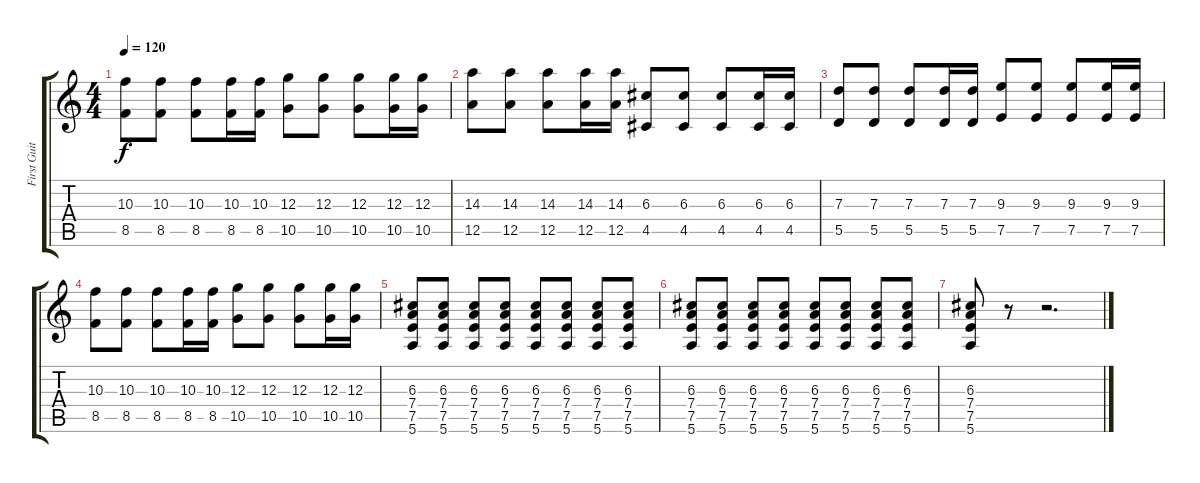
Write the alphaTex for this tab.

\track ("First Guitar" "First Guit") {instrument overdrivenguitar}
\staff {score tabs}
\tuning (E4 B3 G3 D3 A2 E2) {hide}
\ts (4 4)
\tempo 120
\clef g2
\ks c
(10.3 8.5).8{dy f} (10.3 8.5).8 (10.3 8.5).8 (10.3 8.5).16 (10.3 8.5).16 (12.3 10.5).8 (12.3 10.5).8 (12.3 10.5).8 (12.3 10.5).16 (12.3 10.5).16 |
(14.3 12.5).8 (14.3 12.5).8 (14.3 12.5).8 (14.3 12.5).16 (14.3 12.5).16 (6.3 4.5).8 (6.3 4.5).8 (6.3 4.5).8 (6.3 4.5).16 (6.3 4.5).16 |
(7.3 5.5).8 (7.3 5.5).8 (7.3 5.5).8 (7.3 5.5).16 (7.3 5.5).16 (9.3 7.5).8 (9.3 7.5).8 (9.3 7.5).8 (9.3 7.5).16 (9.3 7.5).16 |
(10.3 8.5).8 (10.3 8.5).8 (10.3 8.5).8 (10.3 8.5).16 (10.3 8.5).16 (12.3 10.5).8 (12.3 10.5).8 (12.3 10.5).8 (12.3 10.5).16 (12.3 10.5).16 |
(6.3 7.4 7.5 5.6).8 (6.3 7.4 7.5 5.6).8 (6.3 7.4 7.5 5.6).8 (6.3 7.4 7.5 5.6).8 (6.3 7.4 7.5 5.6).8 (6.3 7.4 7.5 5.6).8 (6.3 7.4 7.5 5.6).8 (6.3 7.4 7.5 5.6).8 |
(6.3 7.4 7.5 5.6).8 (6.3 7.4 7.5 5.6).8 (6.3 7.4 7.5 5.6).8 (6.3 7.4 7.5 5.6).8 (6.3 7.4 7.5 5.6).8 (6.3 7.4 7.5 5.6).8 (6.3 7.4 7.5 5.6).8 (6.3 7.4 7.5 5.6).8 |
(6.3 7.4 7.5 5.6).8 r.8 r.2{d}
